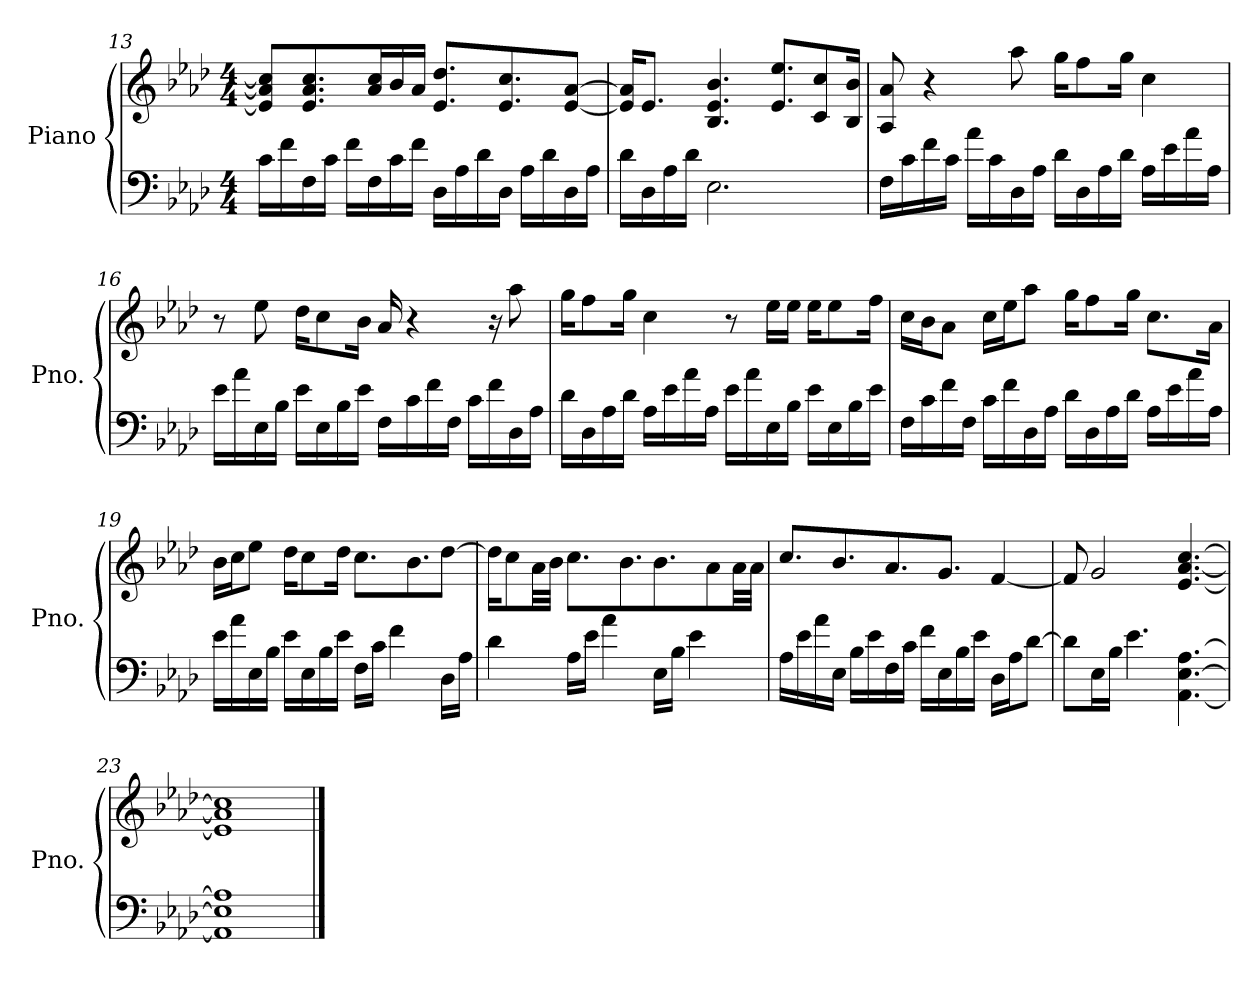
**kern	**kern
*part1	*part1
*staff2	*staff1
*I"Piano	*
*I'Pno.	*
!!LO:PB:g=z
*clefF4	*clefG2
*k[b-e-a-d-]	*k[b-e-a-d-]
*M4/4	*M4/4
=13	=13
16c\LL	8e-/] 8a-/] 8cc/]L
16f\	.
16F\	8.e-/ 8.a-/ 8.cc/
16c\JJ	.
16f\LL	.
16F\	16a-/ 16cc/L
16c\	16b-/
16f\JJ	16a-/JJ
16D-\LL	8.e-/ 8.dd-/L
16A-\	.
16d-\	.
16D-\JJ	8.e-/ 8.cc/
16A-\LL	.
16d-\	.
16D-\	[8e-/ [8a-/J
16A-\JJ	.
=14	=14
16d-\LL	16e-/] 16a-/]KL
16D-\	8.e-/J
16A-\	.
16d-\JJ	.
2.E-\	4.B-/ 4.e-/ 4.b-/
.	8.e-/ 8.ee-/L
.	8c/ 8cc/
.	16B-/ 16b-/Jk
=15	=15
16F\LL	8A-/ 8a-/
16c\	.
16f\	4r
16c\JJ	.
16a-\LL	.
16c\	.
16D-\	8aa-\
16A-\JJ	.
16d-\LL	16gg\KL
16D-\	8ff\
16A-\	.
16d-\JJ	16gg\Jk
16A-\LL	4cc\
16e-\	.
16a-\	.
16A-\JJ	.
!!LO:LB:g=z
=16	=16
16e-\LL	8r
16a-\	.
16E-\	8ee-\
16B-\JJ	.
16e-\LL	16dd-\KL
16E-\	8cc\
16B-\	.
16e-\JJ	16b-\Jk
16F\LL	16a-/
16c\	4r
16f\	.
16F\JJ	.
16c\LL	.
16f\	16r
16D-\	8aa-\
16A-\JJ	.
=17	=17
16d-\LL	16gg\KL
16D-\	8ff\
16A-\	.
16d-\JJ	16gg\Jk
16A-\LL	4cc\
16e-\	.
16a-\	.
16A-\JJ	.
16e-\LL	8r
16a-\	.
16E-\	16ee-\LL
16B-\JJ	16ee-\JJ
16e-\LL	16ee-\KL
16E-\	8ee-\
16B-\	.
16e-\JJ	16ff\Jk
!!LO:LB:g=z
=18	=18
16F\LL	16cc\LL
16c\	16b-\J
16f\	8a-\J
16F\JJ	.
16c\LL	16cc\LL
16f\	16ee-\J
16D-\	8aa-\J
16A-\JJ	.
16d-\LL	16gg\KL
16D-\	8ff\
16A-\	.
16d-\JJ	16gg\Jk
16A-\LL	8.cc\L
16e-\	.
16a-\	.
16A-\JJ	16a-\Jk
=19	=19
16e-\LL	16b-\LL
16a-\	16cc\J
16E-\	8ee-\J
16B-\JJ	.
16e-\LL	16dd-\KL
16E-\	8cc\
16B-\	.
16e-\JJ	16dd-\Jk
16F\LL	8.cc\L
16c\JJ	.
4f\	.
.	8.b-\
16D-\LL	[8dd-\J
16A-\JJ	.
!!LO:LB:g=z
=20	=20
4d-\	16dd-\KL]
.	8cc\
.	32a-\LL
.	32b-\JJJ
16A-\LL	8.cc\L
16e-\JJ	.
4a-\	.
.	8.b-\
16E-\LL	8.b-\
16B-\JJ	.
4e-\	.
.	8a-\
.	32a-\LL
.	32a-\JJJ
!!LO:LB:g=z
=21	=21
16A-\LL	8.cc/L
16e-\	.
16a-\	.
16E-\JJ	8.b-/
16B-\LL	.
16e-\	.
16F\	8.a-/
16c\JJ	.
16f\LL	.
16E-\	8.g/J
16B-\	.
16e-\JJ	.
16D-\LL	[4f/
16A-\J	.
[8d-\J	.
=22	=22
8d-\L]	8f/]
16E-\L	2g/
16B-\JJ	.
4.e-\	.
[4.AA-\ [4.E-\ [4.A-\	[4.e-/ [4.a-/ [4.cc/
=23	=23
1AA-] 1E-] 1A-]	1e-] 1a-] 1cc]
==	==
*-	*-
